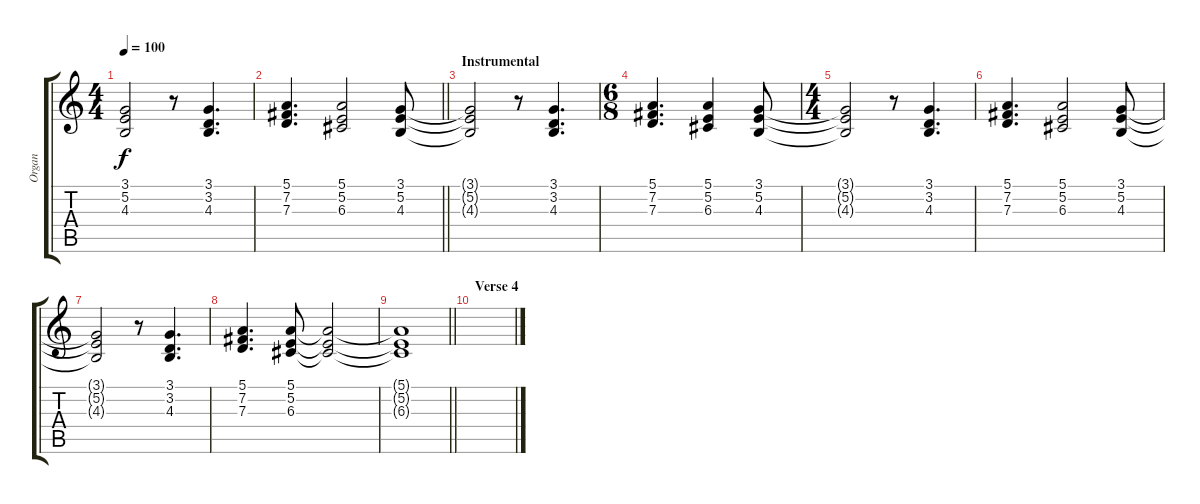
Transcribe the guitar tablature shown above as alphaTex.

\track ("Organ" "Organ") {instrument drawbarorgan}
\staff {score tabs}
\tuning (E4 B3 G3 D3 A2 E2) {hide}
\ts (4 4)
\tempo 100
\clef g2
\ks c
(3.1{t} 5.2{t} 4.3{t}).2{dy f} r.8 (3.1 3.2 4.3).4{d} |
\barLineRight lightlight
(5.1 7.2 7.3).4{d} (5.1 5.2 6.3).2 (3.1 5.2 4.3).8 |
\section ("" "Instrumental")
(3.1{t} 5.2{t} 4.3{t}).2 r.8 (3.1 3.2 4.3).4{d} |
\ts (6 8)
(5.1 7.2 7.3).4{d} (5.1 5.2 6.3).4 (3.1 5.2 4.3).8 |
\ts (4 4)
(3.1{t} 5.2{t} 4.3{t}).2 r.8 (3.1 3.2 4.3).4{d} |
(5.1 7.2 7.3).4{d} (5.1 5.2 6.3).2 (3.1 5.2 4.3).8 |
(3.1{t} 5.2{t} 4.3{t}).2 r.8 (3.1 3.2 4.3).4{d} |
(5.1 7.2 7.3).4{d} (5.1 5.2 6.3).8 (5.1{t} 5.2{t} 6.3{t}).2 |
\barLineRight lightlight
(5.1{t} 5.2{t} 6.3{t}).1 |
\section ("" "Verse 4")
